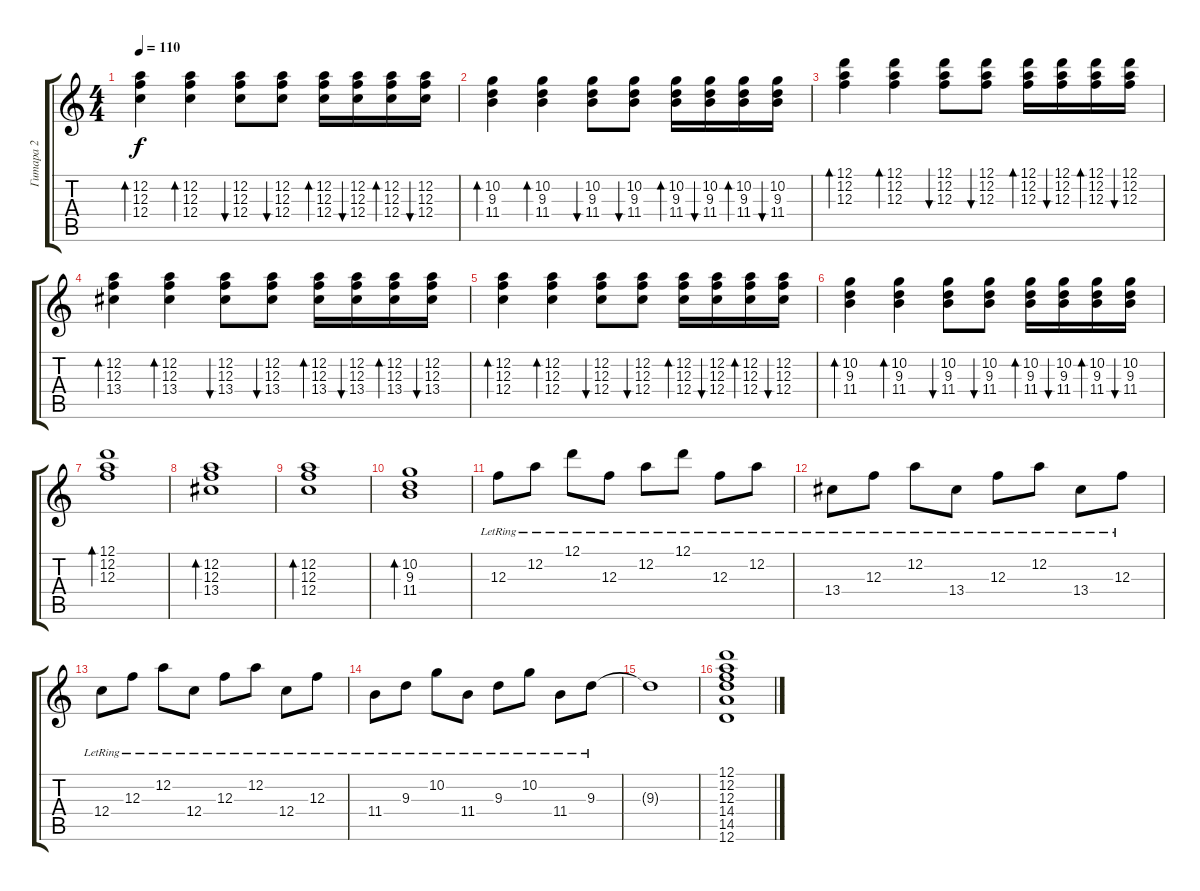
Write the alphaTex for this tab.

\track ("Гитара 2" "Гитара 2") {instrument overdrivenguitar}
\staff {score tabs}
\tuning (D4 A3 F3 C3 G2 D2) {hide}
\ts (4 4)
\tempo 110
\clef g2
\ks c
(12.2 12.3 12.4).4{bd 60 dy f} (12.2 12.3 12.4).4{bd 60} (12.2 12.3 12.4).8{bu 60} (12.2 12.3 12.4).8{bu 60} (12.2 12.3 12.4).16{bd 60} (12.2 12.3 12.4).16{bu 60} (12.2 12.3 12.4).16{bd 60} (12.2 12.3 12.4).16{bu 60} |
(10.2 9.3 11.4).4{bd 60} (10.2 9.3 11.4).4{bd 60} (10.2 9.3 11.4).8{bu 60} (10.2 9.3 11.4).8{bu 60} (10.2 9.3 11.4).16{bd 60} (10.2 9.3 11.4).16{bu 60} (10.2 9.3 11.4).16{bd 60} (10.2 9.3 11.4).16{bu 60} |
(12.1 12.2 12.3).4{bd 30} (12.1 12.2 12.3).4{bd 30} (12.1 12.2 12.3).8{bu 60} (12.1 12.2 12.3).8{bu 60} (12.1 12.2 12.3).16{bd 60} (12.1 12.2 12.3).16{bu 60} (12.1 12.2 12.3).16{bd 60} (12.1 12.2 12.3).16{bu 60} |
(12.2 12.3 13.4).4{bd 60} (12.2 12.3 13.4).4{bd 60} (12.2 12.3 13.4).8{bu 60} (12.2 12.3 13.4).8{bu 60} (12.2 12.3 13.4).16{bd 60} (12.2 12.3 13.4).16{bu 60} (12.2 12.3 13.4).16{bd 60} (12.2 12.3 13.4).16{bu 60} |
(12.2 12.3 12.4).4{bd 60} (12.2 12.3 12.4).4{bd 60} (12.2 12.3 12.4).8{bu 60} (12.2 12.3 12.4).8{bu 60} (12.2 12.3 12.4).16{bd 60} (12.2 12.3 12.4).16{bu 60} (12.2 12.3 12.4).16{bd 60} (12.2 12.3 12.4).16{bu 60} |
(10.2 9.3 11.4).4{bd 60} (10.2 9.3 11.4).4{bd 60} (10.2 9.3 11.4).8{bu 60} (10.2 9.3 11.4).8{bu 60} (10.2 9.3 11.4).16{bd 60} (10.2 9.3 11.4).16{bu 60} (10.2 9.3 11.4).16{bd 60} (10.2 9.3 11.4).16{bu 60} |
(12.1 12.2 12.3).1{bd 30} |
(12.2 12.3 13.4).1{bd 60} |
(12.2 12.3 12.4).1{bd 60} |
(10.2 9.3 11.4).1{bd 60} |
12.3{lr}.8 12.2{lr}.8 12.1{lr}.8 12.3{lr}.8 12.2{lr}.8 12.1{lr}.8 12.3{lr}.8 12.2{lr}.8 |
13.4{lr}.8 12.3{lr}.8 12.2{lr}.8 13.4{lr}.8 12.3{lr}.8 12.2{lr}.8 13.4{lr}.8 12.3{lr}.8 |
12.4{lr}.8 12.3{lr}.8 12.2{lr}.8 12.4{lr}.8 12.3{lr}.8 12.2{lr}.8 12.4{lr}.8 12.3{lr}.8 |
11.4{lr}.8 9.3{lr}.8 10.2{lr}.8 11.4{lr}.8 9.3{lr}.8 10.2{lr}.8 11.4{lr}.8 9.3{lr}.8 |
9.3{t}.1 |
(12.1 12.2 12.3 14.4 14.5 12.6).1
